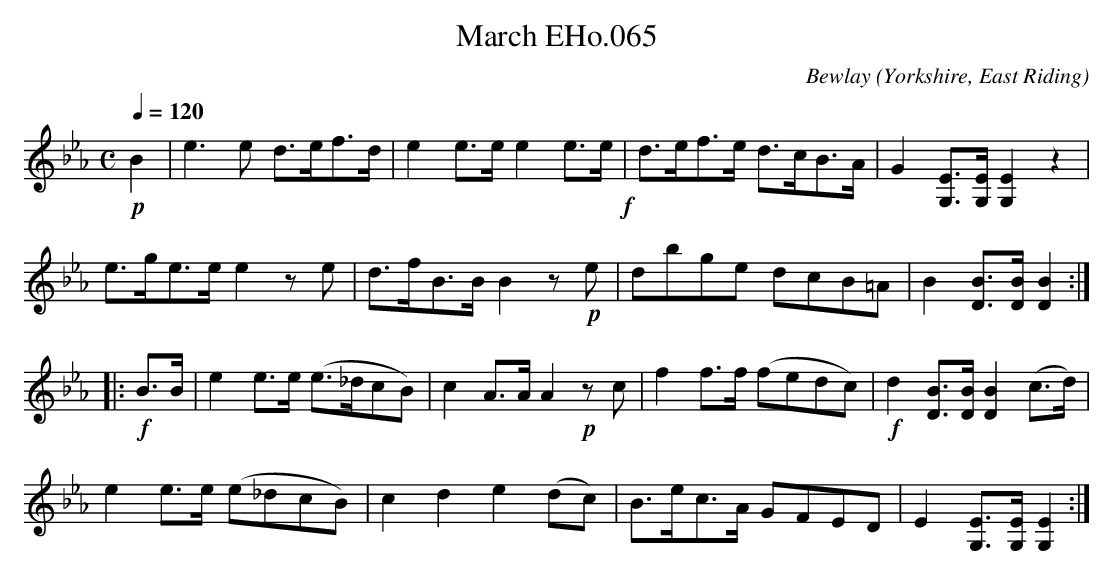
X:1
T:March EHo.065
M:C
L:1/8
Q:1/4=120
O:Yorkshire, East Riding
C:Bewlay
K:Eb
!p!B2|e3e d>ef>d|e2e>ee2e>e!f!|d>ef>e d>cB>A|G2[EG,]>[EG,][E2G,2]z2|
e>ge>ee2z e|d>fB>BB2z !p!e|dbge dcB=A|B2[BD]>[BD][B2D2]:|
|:!f!B>B|e2e>e (e>_dcB)|c2A>AA2!p!z c|f2f>f (fedc)|!f!d2[BD]>[BD][B2D2](c>d)|
e2e>e (e_dcB)|c2d2e2(dc)|B>ec>A GFED|E2[EG,]>[EG,][E2G,2]:|
